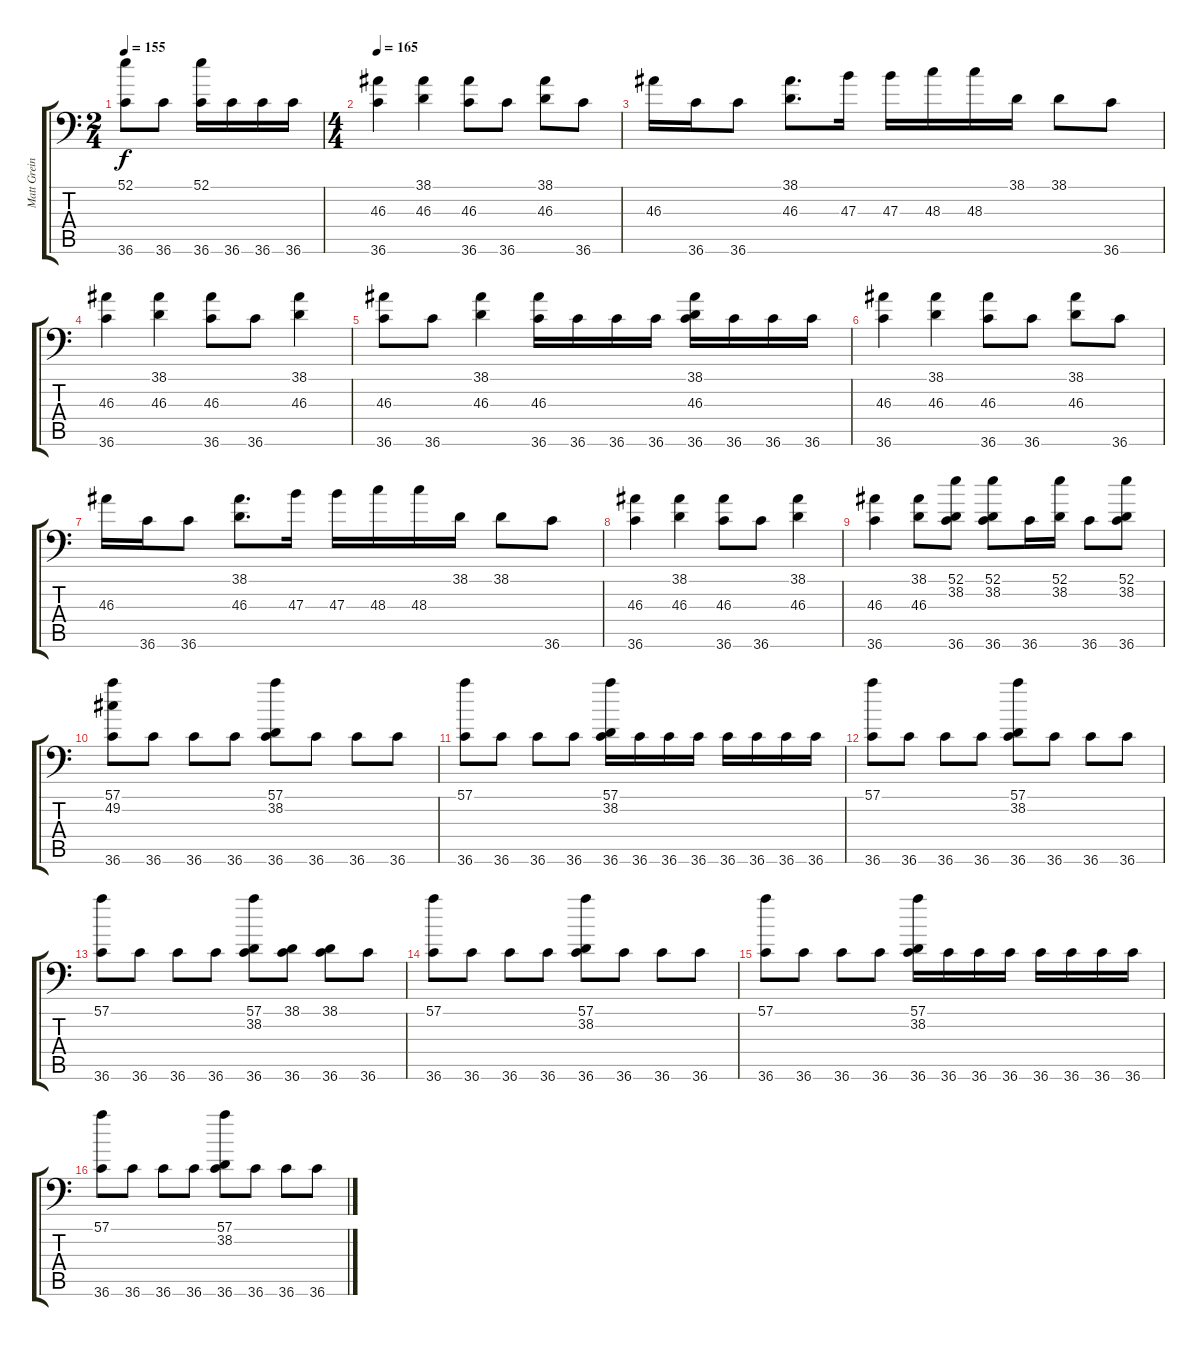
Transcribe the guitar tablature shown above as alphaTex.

\track ("Matt Greiner (Drum)" "Matt Grein") {instrument acousticgrandpiano}
\staff {score tabs}
\tuning (C-1 C-1 C-1 C-1 C-1 C-1) {hide}
\ts (2 4)
\tempo 155
\clef f4
\ks c
(52.1 36.6).8{dy f} 36.6.8 (52.1 36.6).16 36.6.16 36.6.16 36.6.16 |
\ts (4 4)
\tempo 165
(46.3 36.6).4 (38.1 46.3).4 (46.3 36.6).8 36.6.8 (38.1 46.3).8 36.6.8 |
46.3.16 36.6.16 36.6.8 (38.1 46.3).8{d} 47.3.16 47.3.16 48.3.16 48.3.16 38.1.16 38.1.8 36.6.8 |
(46.3 36.6).4 (38.1 46.3).4 (46.3 36.6).8 36.6.8 (38.1 46.3).4 |
(46.3 36.6).8 36.6.8 (38.1 46.3).4 (46.3 36.6).16 36.6.16 36.6.16 36.6.16 (38.1 46.3 36.6).16 36.6.16 36.6.16 36.6.16 |
(46.3 36.6).4 (38.1 46.3).4 (46.3 36.6).8 36.6.8 (38.1 46.3).8 36.6.8 |
46.3.16 36.6.16 36.6.8 (38.1 46.3).8{d} 47.3.16 47.3.16 48.3.16 48.3.16 38.1.16 38.1.8 36.6.8 |
(46.3 36.6).4 (38.1 46.3).4 (46.3 36.6).8 36.6.8 (38.1 46.3).4 |
(46.3 36.6).4 (38.1 46.3).8 (52.1 38.2 36.6).8 (52.1 38.2 36.6).8 36.6.16 (52.1 38.2).16 36.6.8 (52.1 38.2 36.6).8 |
(57.1 49.2 36.6).8 36.6.8 36.6.8 36.6.8 (57.1 38.2 36.6).8 36.6.8 36.6.8 36.6.8 |
(57.1 36.6).8 36.6.8 36.6.8 36.6.8 (57.1 38.2 36.6).16 36.6.16 36.6.16 36.6.16 36.6.16 36.6.16 36.6.16 36.6.16 |
(57.1 36.6).8 36.6.8 36.6.8 36.6.8 (57.1 38.2 36.6).8 36.6.8 36.6.8 36.6.8 |
(57.1 36.6).8 36.6.8 36.6.8 36.6.8 (57.1 38.2 36.6).8 (38.1 36.6).8 (38.1 36.6).8 36.6.8 |
(57.1 36.6).8 36.6.8 36.6.8 36.6.8 (57.1 38.2 36.6).8 36.6.8 36.6.8 36.6.8 |
(57.1 36.6).8 36.6.8 36.6.8 36.6.8 (57.1 38.2 36.6).16 36.6.16 36.6.16 36.6.16 36.6.16 36.6.16 36.6.16 36.6.16 |
(57.1 36.6).8 36.6.8 36.6.8 36.6.8 (57.1 38.2 36.6).8 36.6.8 36.6.8 36.6.8
